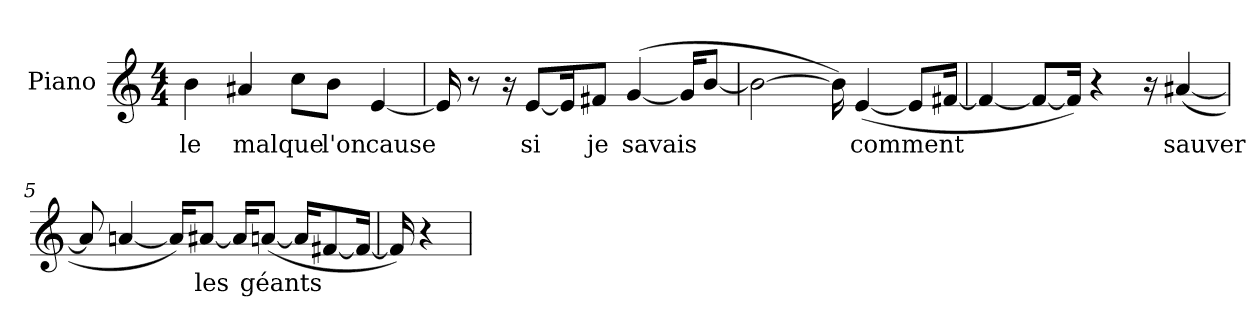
**kern	**text
*part1	*part1
*staff1	*staff1
*I"Piano	*
*I'Pno	*
*clefG2	*
*k[]	*
*C:	*
*M4/4	*
*MM120	*
=1	=1
4b	le
4a#	mal
8cc\L	que
8b\J	l'on
[4e	cause
=2	=2
16e]	.
8r	.
16r	.
[8e/L	si
16e/K]	.
8f#/J	je
([4g	savais
16g/KL]	.
[8b/J	.
=3	=3
2b_	.
16b])	.
([4e	comment
8e/L]	.
[16f#/Jk	.
=4	=4
4f#_	.
8f#/L_	.
16f#/Jk])	.
4r	.
16r	.
([4a#	sauver
=5	=5
8a#]	.
[4a	.
16a/KL])	.
[8a#/J	les
16a#/KL]	.
([8a/J	géants
16a/KL]	.
[8f#/	.
16f#/Jk_	.
=6	=6
16f#])	.
4r	.
=	=
*-	*-
